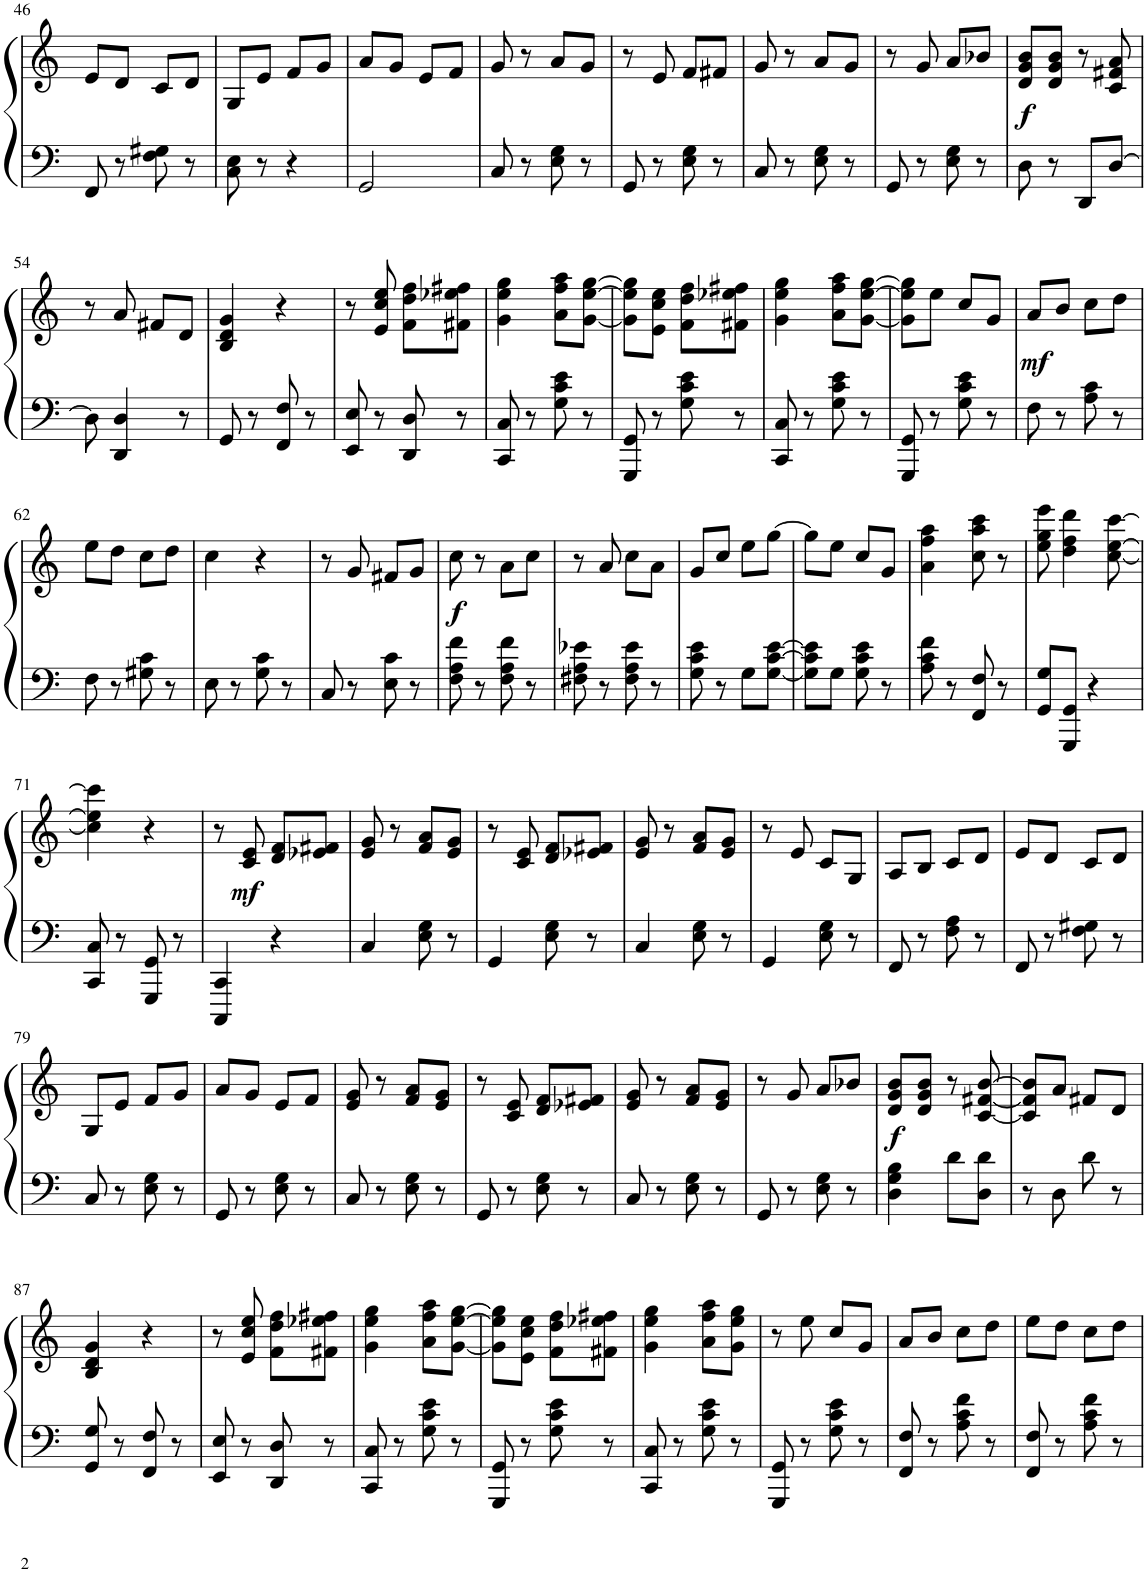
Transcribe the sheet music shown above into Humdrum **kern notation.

**kern	**kern	**dynam
*part1	*part1	*part1
*staff2	*staff1	*staff1/2
*I"Upright Piano	*	*
*I'Pno.	*	*
!!LO:PB:g=z
*clefF4	*clefG2	*
*k[]	*k[]	*
*M2/4	*M2/4	*
=46	=46	=46
8FF/	8e/L	.
8r	8d/J	.
8F\ 8G#X\	8c/L	.
8r	8d/J	.
=47	=47	=47
8C\ 8E\	8G/L	.
8r	8e/J	.
4r	8f/L	.
.	8g/J	.
=48	=48	=48
2GG/	8a/L	.
.	8g/J	.
.	8e/L	.
.	8f/J	.
=49	=49	=49
8C/	8g/	.
8r	8r	.
8E\ 8G\	8a/L	.
8r	8g/J	.
=50	=50	=50
8GG/	8r	.
8r	8e/	.
8E\ 8G\	8f/L	.
8r	8f#X/J	.
=51	=51	=51
8C/	8g/	.
8r	8r	.
8E\ 8G\	8a/L	.
8r	8g/J	.
=52	=52	=52
8GG/	8r	.
8r	8g/	.
8E\ 8G\	8a/L	.
8r	8b-X/J	.
=53	=53	=53
!	!	!LO:DY:b
8D\	8d/ 8g/ 8b/L	f
8r	8d/ 8g/ 8b/J	.
8DD/L	8r	.
[8D/J	8c/ 8f#X/ 8a/	.
!!LO:LB:g=z
=54	=54	=54
8D\]	8r	.
4DD/ 4D/	8a/	.
.	8f#X/L	.
8r	8d/J	.
=55	=55	=55
8GG/	4B/ 4d/ 4g/	.
8r	.	.
8FF/ 8F/	4r	.
8r	.	.
=56	=56	=56
8EE/ 8E/	8r	.
8r	8e/ 8cc/ 8ee/	.
8DD/ 8D/	8f\ 8dd\ 8ff\L	.
8r	8f#X\ 8ee-X\ 8ff#X\J	.
=57	=57	=57
8CC/ 8C/	4g\ 4ee\ 4gg\	.
8r	.	.
8G\ 8c\ 8e\	8a\ 8ff\ 8aa\L	.
8r	[8g\ [8ee\ [8gg\J	.
=58	=58	=58
8GGG/ 8GG/	8g\] 8ee\] 8gg\]L	.
8r	8e\ 8cc\ 8ee\J	.
8G\ 8c\ 8e\	8f\ 8dd\ 8ff\L	.
8r	8f#X\ 8ee-X\ 8ff#X\J	.
=59	=59	=59
8CC/ 8C/	4g\ 4ee\ 4gg\	.
8r	.	.
8G\ 8c\ 8e\	8a\ 8ff\ 8aa\L	.
8r	[8g\ [8ee\ [8gg\J	.
=60	=60	=60
8GGG/ 8GG/	8g\] 8ee\] 8gg\]L	.
8r	8ee\J	.
8G\ 8c\ 8e\	8cc/L	.
8r	8g/J	.
=61	=61	=61
!	!	!LO:DY:b
8F\	8a/L	mf
8r	8b/J	.
8A\ 8c\	8cc\L	.
8r	8dd\J	.
!!LO:LB:g=z
=62	=62	=62
8F\	8ee\L	.
8r	8dd\J	.
8G#X\ 8c\	8cc\L	.
8r	8dd\J	.
=63	=63	=63
8E\	4cc\	.
8r	.	.
8G\ 8c\	4r	.
8r	.	.
=64	=64	=64
8C/	8r	.
8r	8g/	.
8E\ 8c\	8f#X/L	.
8r	8g/J	.
=65	=65	=65
!	!	!LO:DY:b
8F\ 8A\ 8f\	8cc\	f
8r	8r	.
8F\ 8A\ 8f\	8a\L	.
8r	8cc\J	.
=66	=66	=66
8F#X\ 8A\ 8e-X\	8r	.
8r	8a/	.
8F#\ 8A\ 8e-\	8cc\L	.
8r	8a\J	.
=67	=67	=67
8G\ 8c\ 8e\	8g/L	.
8r	8cc/J	.
8G\L	8ee\L	.
[8G\ [8c\ [8e\J	[8gg\J	.
=68	=68	=68
8G\] 8c\] 8e\]L	8gg\L]	.
8G\J	8ee\J	.
8G\ 8c\ 8e\	8cc/L	.
8r	8g/J	.
=69	=69	=69
8A\ 8c\ 8f\	4a\ 4ff\ 4aa\	.
8r	.	.
8FF/ 8F/	8cc\ 8aa\ 8ccc\	.
8r	8r	.
=70	=70	=70
8GG/ 8G/L	8ee\ 8gg\ 8eee\	.
8GGG/ 8GG/J	4dd\ 4ff\ 4ddd\	.
4r	.	.
.	[8cc\ [8ee\ [8ccc\	.
!!LO:LB:g=z
=71	=71	=71
8CC/ 8C/	4cc\] 4ee\] 4ccc\]	.
8r	.	.
8GGG/ 8GG/	4r	.
8r	.	.
=72	=72	=72
4CCC/ 4CC/	8r	.
!	!	!LO:DY:b
.	8c/ 8e/	mf
4r	8d/ 8f/L	.
.	8e-X/ 8f#X/J	.
=73	=73	=73
4C/	8e/ 8g/	.
.	8r	.
8E\ 8G\	8f/ 8a/L	.
8r	8e/ 8g/J	.
=74	=74	=74
4GG/	8r	.
.	8c/ 8e/	.
8E\ 8G\	8d/ 8f/L	.
8r	8e-X/ 8f#X/J	.
=75	=75	=75
4C/	8e/ 8g/	.
.	8r	.
8E\ 8G\	8f/ 8a/L	.
8r	8e/ 8g/J	.
=76	=76	=76
4GG/	8r	.
.	8e/	.
8E\ 8G\	8c/L	.
8r	8G/J	.
=77	=77	=77
8FF/	8A/L	.
8r	8B/J	.
8F\ 8A\	8c/L	.
8r	8d/J	.
=78	=78	=78
8FF/	8e/L	.
8r	8d/J	.
8F\ 8G#X\	8c/L	.
8r	8d/J	.
!!LO:LB:g=z
=79	=79	=79
8C/	8G/L	.
8r	8e/J	.
8E\ 8G\	8f/L	.
8r	8g/J	.
=80	=80	=80
8GG/	8a/L	.
8r	8g/J	.
8E\ 8G\	8e/L	.
8r	8f/J	.
=81	=81	=81
8C/	8e/ 8g/	.
8r	8r	.
8E\ 8G\	8f/ 8a/L	.
8r	8e/ 8g/J	.
=82	=82	=82
8GG/	8r	.
8r	8c/ 8e/	.
8E\ 8G\	8d/ 8f/L	.
8r	8e-X/ 8f#X/J	.
=83	=83	=83
8C/	8e/ 8g/	.
8r	8r	.
8E\ 8G\	8f/ 8a/L	.
8r	8e/ 8g/J	.
=84	=84	=84
8GG/	8r	.
8r	8g/	.
8E\ 8G\	8a/L	.
8r	8b-X/J	.
=85	=85	=85
!	!	!LO:DY:b
4D\ 4G\ 4B\	8d/ 8g/ 8b/L	f
.	8d/ 8g/ 8b/J	.
8d\L	8r	.
8D\ 8d\J	[8c/ [8f#X/ [8b/	.
=86	=86	=86
8r	8c/] 8f#/] 8b/]L	.
8D\	8a/J	.
8d\	8f#X/L	.
8r	8d/J	.
!!LO:LB:g=z
=87	=87	=87
8GG/ 8G/	4B/ 4d/ 4g/	.
8r	.	.
8FF/ 8F/	4r	.
8r	.	.
=88	=88	=88
8EE/ 8E/	8r	.
8r	8e/ 8cc/ 8ee/	.
8DD/ 8D/	8f\ 8dd\ 8ff\L	.
8r	8f#X\ 8ee-X\ 8ff#X\J	.
=89	=89	=89
8CC/ 8C/	4g\ 4ee\ 4gg\	.
8r	.	.
8G\ 8c\ 8e\	8a\ 8ff\ 8aa\L	.
8r	[8g\ [8ee\ [8gg\J	.
=90	=90	=90
8GGG/ 8GG/	8g\] 8ee\] 8gg\]L	.
8r	8e\ 8cc\ 8ee\J	.
8G\ 8c\ 8e\	8f\ 8dd\ 8ff\L	.
8r	8f#X\ 8ee-X\ 8ff#X\J	.
=91	=91	=91
8CC/ 8C/	4g\ 4ee\ 4gg\	.
8r	.	.
8G\ 8c\ 8e\	8a\ 8ff\ 8aa\L	.
8r	8g\ 8ee\ 8gg\J	.
=92	=92	=92
8GGG/ 8GG/	8r	.
8r	8ee\	.
8G\ 8c\ 8e\	8cc/L	.
8r	8g/J	.
=93	=93	=93
8FF/ 8F/	8a/L	.
8r	8b/J	.
8A\ 8c\ 8f\	8cc\L	.
8r	8dd\J	.
=94	=94	=94
8FF/ 8F/	8ee\L	.
8r	8dd\J	.
8A\ 8c\ 8f\	8cc\L	.
8r	8dd\J	.
=	=	=
*-	*-	*-
